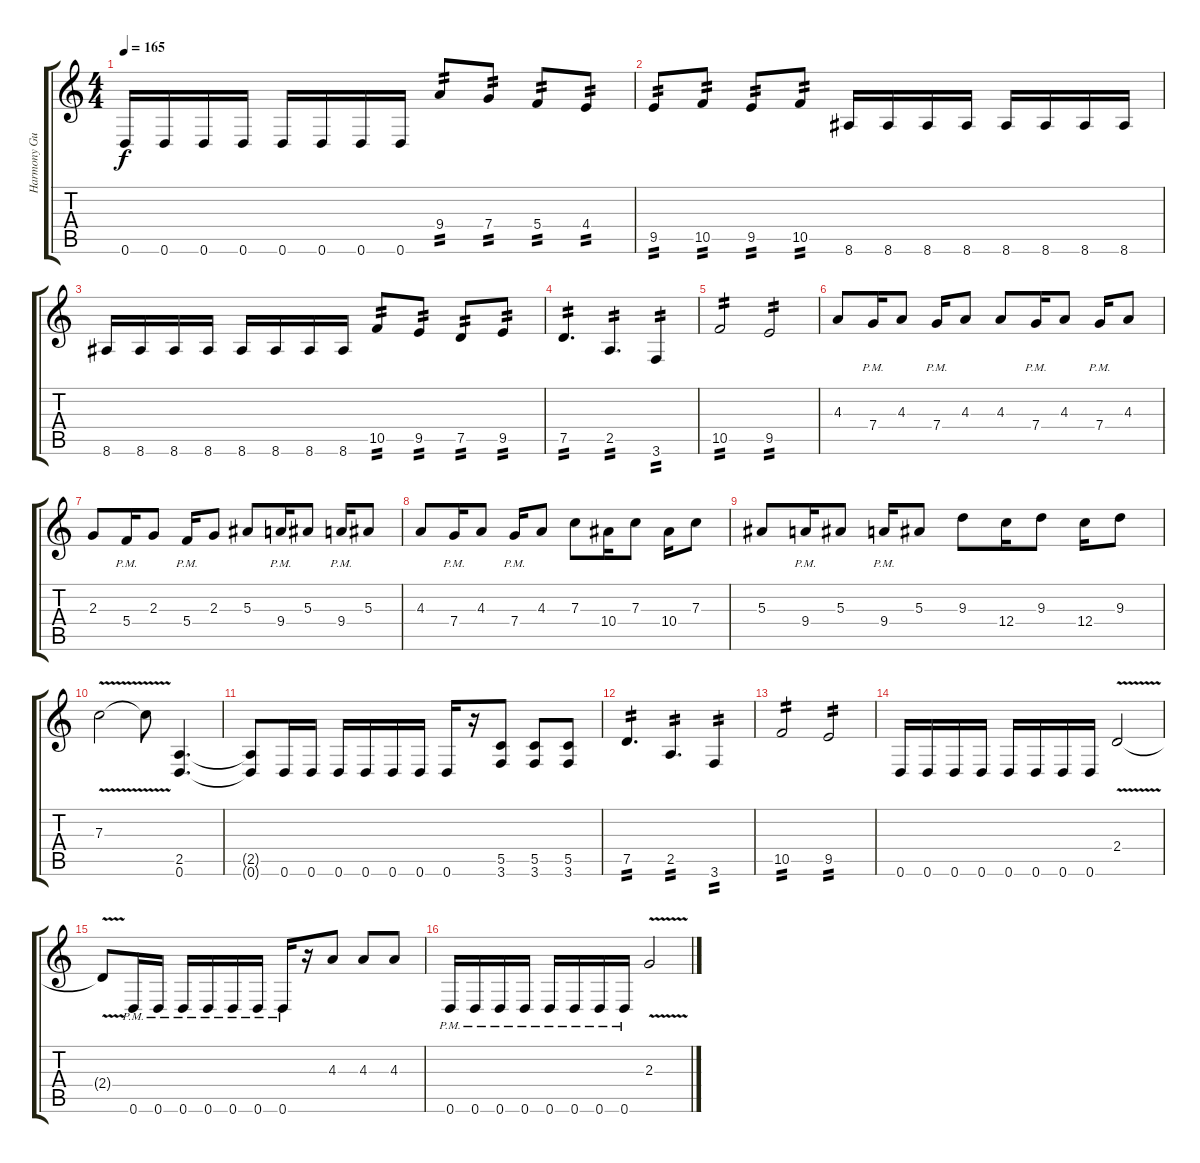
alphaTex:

\track ("Harmony Guitar" "Harmony Gu") {instrument distortionguitar}
\staff {score tabs}
\tuning (D4 A3 F3 C3 G2 D2) {hide}
\ts (4 4)
\tempo 165
\clef g2
\ks c
0.6.16{dy f} 0.6.16 0.6.16 0.6.16 0.6.16 0.6.16 0.6.16 0.6.16 9.4.8{tp 2} 7.4.8{tp 2} 5.4.8{tp 2} 4.4.8{tp 2} |
9.5.8{tp 2} 10.5.8{tp 2} 9.5.8{tp 2} 10.5.8{tp 2} 8.6.16 8.6.16 8.6.16 8.6.16 8.6.16 8.6.16 8.6.16 8.6.16 |
8.6.16 8.6.16 8.6.16 8.6.16 8.6.16 8.6.16 8.6.16 8.6.16 10.5.8{tp 2} 9.5.8{tp 2} 7.5.8{tp 2} 9.5.8{tp 2} |
7.5.4{d tp 2} 2.5.4{d tp 2} 3.6.4{tp 2} |
10.5.2{tp 2} 9.5.2{tp 2} |
4.3.8 7.4{pm}.16 4.3.8 7.4{pm}.16 4.3.8 4.3.8 7.4{pm}.16 4.3.8 7.4{pm}.16 4.3.8 |
2.3.8 5.4{pm}.16 2.3.8 5.4{pm}.16 2.3.8 5.3.8 9.4{pm}.16 5.3.8 9.4{pm}.16 5.3.8 |
4.3.8 7.4{pm}.16 4.3.8 7.4{pm}.16 4.3.8 7.3.8 10.4.16 7.3.8 10.4.16 7.3.8 |
5.3.8 9.4{pm}.16 5.3.8 9.4{pm}.16 5.3.8 9.3.8 12.4.16 9.3.8 12.4.16 9.3.8 |
7.3{v}.2 7.3{v t}.8 (2.5 0.6).4{d} |
(2.5{t} 0.6{t}).8 0.6.16 0.6.16 0.6.16 0.6.16 0.6.16 0.6.16 0.6.16 r.16 (5.5 3.6).8 (5.5 3.6).8 (5.5 3.6).8 |
7.5.4{d tp 2} 2.5.4{d tp 2} 3.6.4{tp 2} |
10.5.2{tp 2} 9.5.2{tp 2} |
0.6.16 0.6.16 0.6.16 0.6.16 0.6.16 0.6.16 0.6.16 0.6.16 2.4{v}.2 |
2.4{v t}.8 0.6{pm}.16 0.6{pm}.16 0.6{pm}.16 0.6{pm}.16 0.6{pm}.16 0.6{pm}.16 0.6{pm}.16 r.16 4.3.8 4.3.8 4.3.8 |
0.6{pm}.16 0.6{pm}.16 0.6{pm}.16 0.6{pm}.16 0.6{pm}.16 0.6{pm}.16 0.6{pm}.16 0.6{pm}.16 2.3{v}.2
